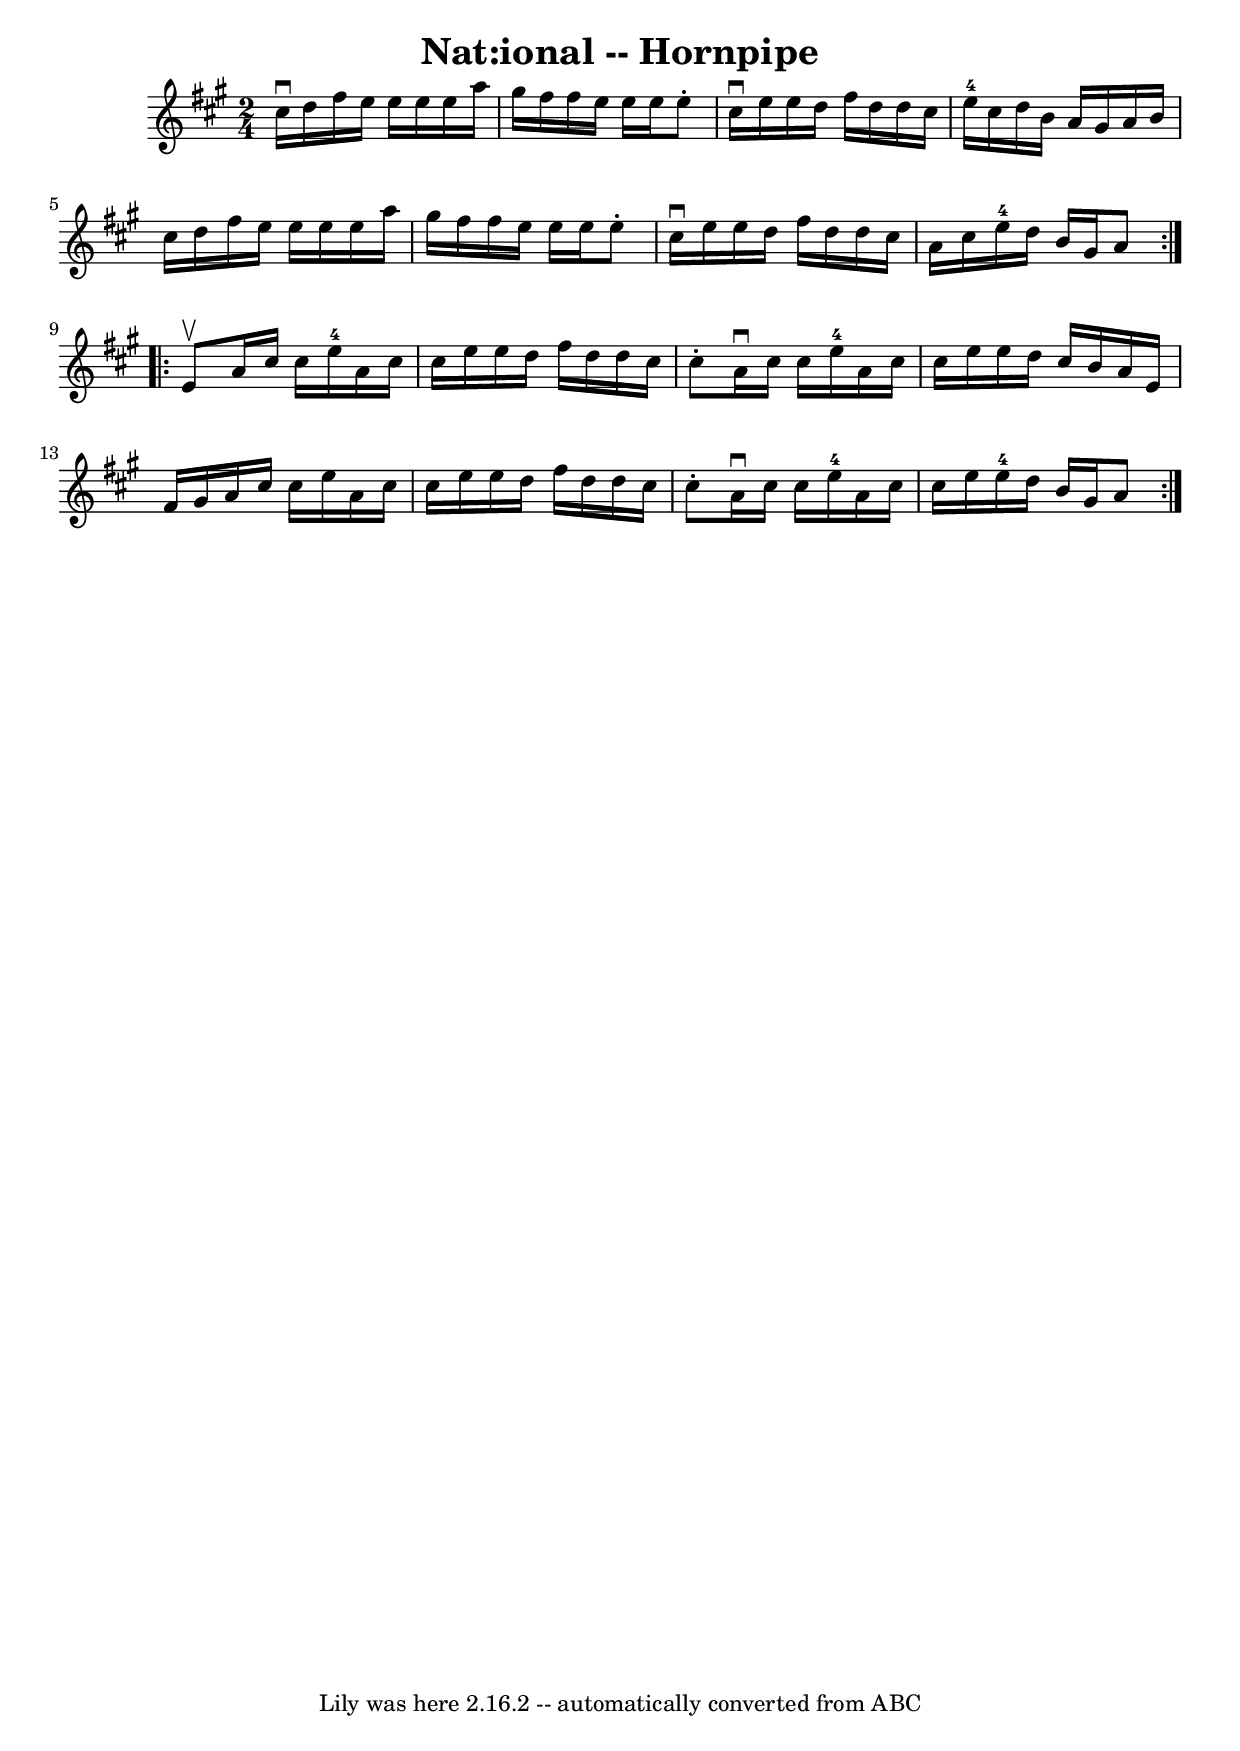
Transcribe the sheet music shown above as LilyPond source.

\version "2.16.2"
\include "Mammoth.ily"
\header {
	%% book = "Cole's 1000 Fiddle Tunes"
	crossRefNumber = "1"
	footnotes = ""
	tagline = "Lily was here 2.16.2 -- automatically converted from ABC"
	title = "Nat:ional -- Hornpipe"
}
voicedefault =  {


\repeat volta 2 {
\time 2/4 
\key a \major cis''16^\downbow d''16  |
 fis''16    
e''16 e''16 e''16 e''16 a''16 gis''16 fis''16  |
   
fis''16 e''16 e''16 e''16 e''8 -. cis''16^\downbow e''16  
|
 e''16 d''16 fis''16 d''16 d''16 cis''16 e''16-4 
 cis''16  |
 d''16 b'16 a'16 gis'16 a'16 b'16    
cis''16 d''16  |
 fis''16 e''16 e''16 e''16 e''16    
a''16 gis''16 fis''16  |
 fis''16 e''16 e''16 e''16    
e''8 -. cis''16^\downbow e''16  |
 e''16 d''16 fis''16    
d''16 d''16 cis''16 a'16 cis''16  |
 e''16-4 d''16    
b'16 gis'16 a'8  }     \repeat volta 2 { e'8^\upbow |
 a'16    
cis''16 cis''16 e''16-4 a'16 cis''16 cis''16 e''16  
|
 e''16 d''16 fis''16 d''16 d''16 cis''16 cis''8 -. 
|
 a'16^\downbow cis''16 cis''16 e''16-4 a'16 cis''16  
 cis''16 e''16  |
 e''16 d''16 cis''16 b'16 a'16    
e'16 fis'16 gis'16  |
 a'16 cis''16 cis''16 e''16    
a'16 cis''16 cis''16 e''16  |
 e''16 d''16 fis''16    
d''16 d''16 cis''16 cis''8 -. |
 a'16^\downbow cis''16    
cis''16 e''16-4 a'16 cis''16 cis''16 e''16  |
 e''16 
-4 d''16 b'16 gis'16 a'8  }   
}

\score{
    <<

	\context Staff="default"
	{
	    \voicedefault 
	}

    >>
	\layout {
	}
	\midi {}
}
